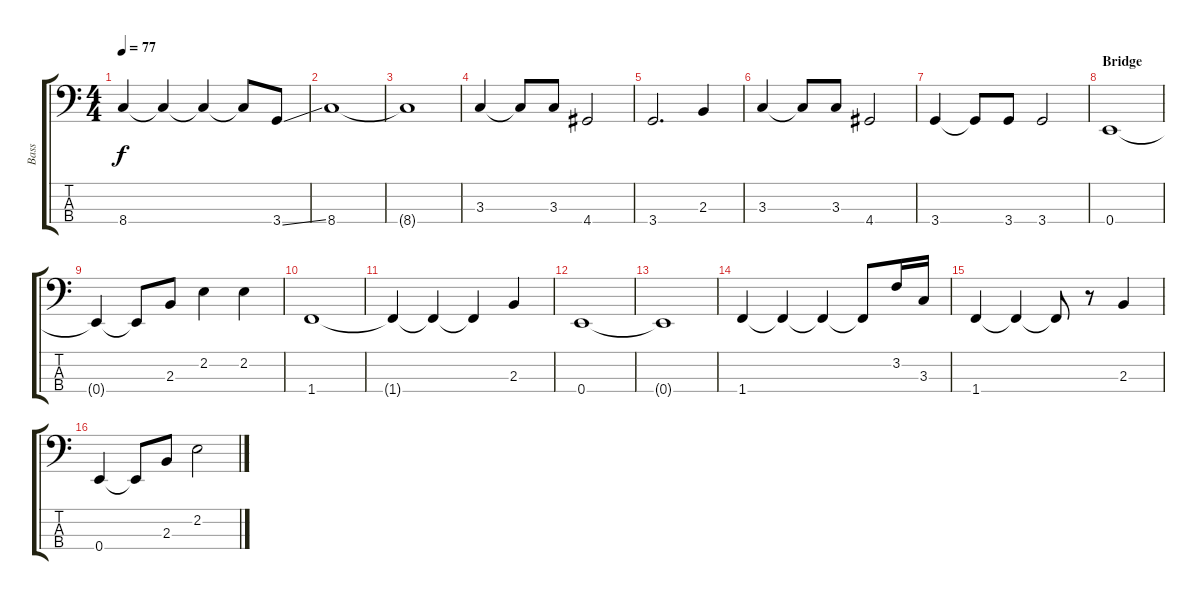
\track ("Bass" "Bass") {instrument fretlessbass}
\staff {score tabs}
\tuning (G2 D2 A1 E1) {hide}
\ts (4 4)
\tempo 77
\clef f4
\ks c
8.4{t}.4{dy f} 8.4{t}.4 8.4{t}.4 8.4{t}.8 3.4{ss}.8 |
8.4.1 |
8.4{t}.1 |
3.3.4 3.3{t}.8 3.3.8 4.4.2 |
3.4.2{d} 2.3.4 |
3.3.4 3.3{t}.8 3.3.8 4.4.2 |
3.4.4 3.4{t}.8 3.4.8 3.4.2 |
\section ("" "Bridge")
0.4.1 |
0.4{t}.4 0.4{t}.8 2.3.8 2.2.4 2.2.4 |
1.4.1 |
1.4{t}.4 1.4{t}.4 1.4{t}.4 2.3.4 |
0.4.1 |
0.4{t}.1 |
1.4.4 1.4{t}.4 1.4{t}.4 1.4{t}.8 3.2.16 3.3.16 |
1.4.4 1.4{t}.4 1.4{t}.8 r.8 2.3.4 |
0.4.4 0.4{t}.8 2.3.8 2.2.2
